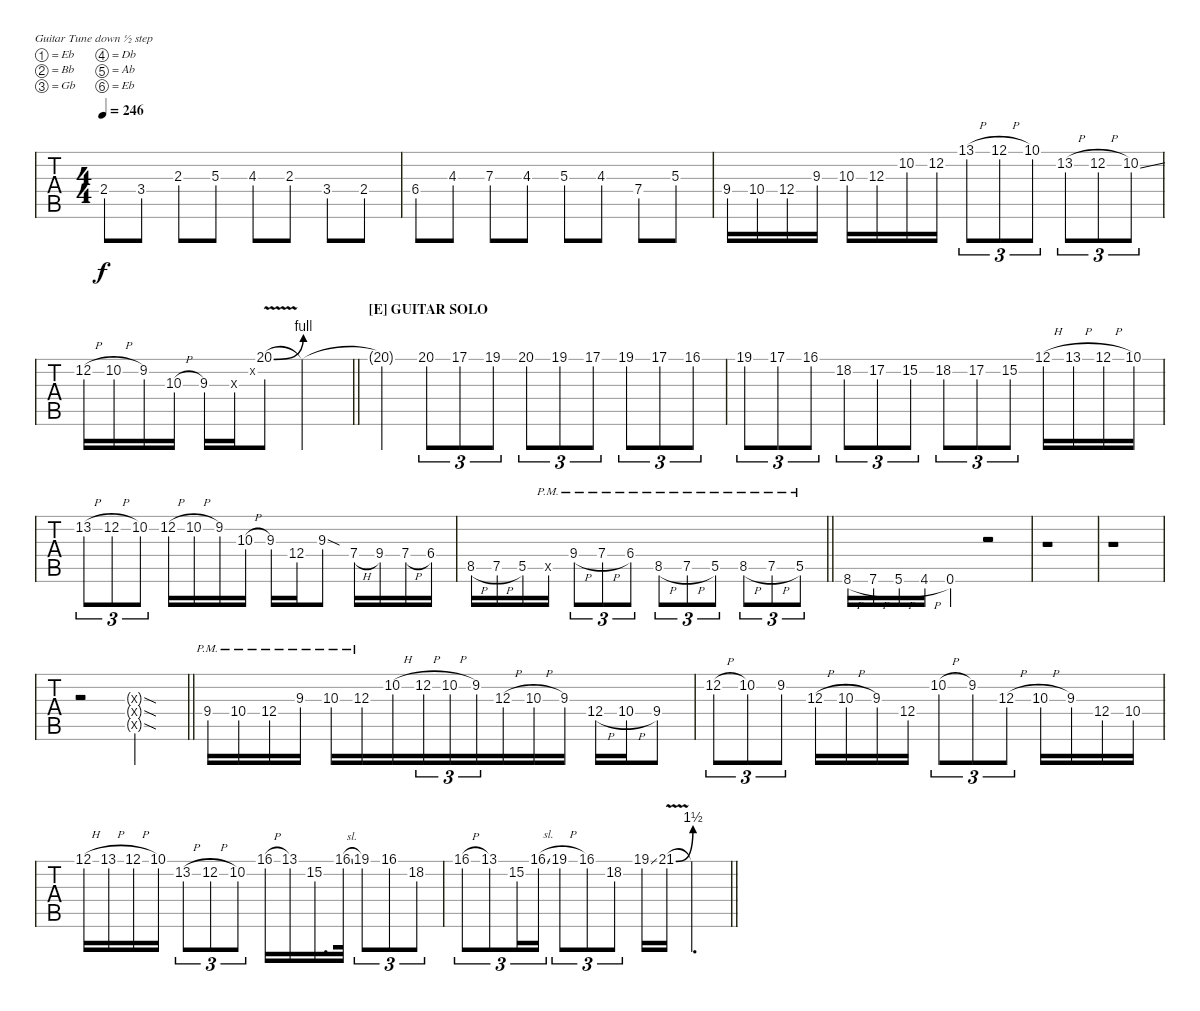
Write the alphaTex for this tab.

\bracketExtendMode groupsimilarinstruments
\singleTrackTrackNamePolicy hidden
\multiTrackTrackNamePolicy hidden
\firstSystemTrackNameOrientation horizontal
\otherSystemsTrackNameOrientation horizontal
\defaultBarNumberDisplay Hide
\track ("Rhythm Guitar" "E-Gt") {instrument overdrivenguitar}
\staff {tabs}
\tuning (Eb4 Bb3 Gb3 Db3 Ab2 Eb2)
\ts (4 4)
\tempo 246
\clef g2
\ks c
2.4.8{dy f} 3.4.8 2.3.8 5.3.8 4.3.8 2.3.8 3.4.8 2.4.8 |
6.4.8 4.3.8 7.3.8 4.3.8 5.3.8 4.3.8 7.4.8 5.3.8 |
9.4.16 10.4.16 12.4.16 9.3.16 10.3.16 12.3.16 10.2.16 12.2.16 13.1{h}.8{tu (3 2)} 12.1{h}.8{tu (3 2)} 10.1.8{tu (3 2)} 13.2{h}.8{tu (3 2)} 12.2{h}.8{tu (3 2)} 10.2{ss}.8{tu (3 2)} |
\barLineRight lightlight
12.2{h}.16 10.2{h}.16 9.2.16 10.3{h}.16 9.3.16 0.3{x}.16 18.2{x}.8{gr onbeat} 20.1{be (bend 0 0 60 4) v}.8 20.1{be (hold 0 0 60 0) v t}.2 |
\section ("E" "GUITAR SOLO")
20.1{be (hold 0 0 60 0) v t}.4 20.1.8{tu (3 2)} 17.1.8{tu (3 2)} 19.1.8{tu (3 2)} 20.1.8{tu (3 2)} 19.1.8{tu (3 2)} 17.1.8{tu (3 2)} 19.1.8{tu (3 2)} 17.1.8{tu (3 2)} 16.1.8{tu (3 2)} |
19.1.8{tu (3 2)} 17.1.8{tu (3 2)} 16.1.8{tu (3 2)} 18.2.8{tu (3 2)} 17.2.8{tu (3 2)} 15.2.8{tu (3 2)} 18.2.8{tu (3 2)} 17.2.8{tu (3 2)} 15.2.8{tu (3 2)} 12.1{h}.16 13.1{h}.16 12.1{h}.16 10.1.16 |
13.2{h}.8{tu (3 2)} 12.2{h}.8{tu (3 2)} 10.2.8{tu (3 2)} 12.2{h}.16 10.2{h}.16 9.2.16 10.3{h}.16 9.3.16 12.4.16 9.3{sod}.8 7.4{h}.16 9.4.16 7.4{h}.16 6.4.16 |
\barLineRight lightlight
8.5{h}.16 7.5{h}.16 5.5.16 0.5{pm x}.16 9.4{h pm}.8{tu (3 2)} 7.4{h pm}.8{tu (3 2)} 6.4{pm}.8{tu (3 2)} 8.5{h pm}.8{tu (3 2)} 7.5{h pm}.8{tu (3 2)} 5.5{pm}.8{tu (3 2)} 8.5{h pm}.8{tu (3 2)} 7.5{h pm}.8{tu (3 2)} 5.5{pm}.8{tu (3 2)} |
8.6{h}.16 7.6{h}.16 5.6{h}.16 4.6{h}.16 0.6.4 r.2 |
r.1 |
r.1 |
\barLineRight lightlight
r.2 (12.3{sod g x} 12.4{sod g x} 12.5{sod g x}).2 |
9.4{pm}.16 10.4{pm}.16 12.4{pm}.16 9.3{pm}.16 10.3{pm}.16 12.3{pm}.16 10.2{h}.16{beam merge} 12.2{h}.16{tu (3 2)} 10.2{h}.16{tu (3 2)} 9.2.16{tu (3 2) beam merge} 12.3{h}.16 10.3{h}.16 9.3.16 12.4{h}.16 10.4{h}.16 9.4.8 |
12.2{h}.8{tu (3 2)} 10.2.8{tu (3 2)} 9.2.8{tu (3 2)} 12.3{h}.16 10.3{h}.16 9.3.16 12.4.16 10.2{h}.8{tu (3 2)} 9.2.8{tu (3 2)} 12.3{h}.8{tu (3 2)} 10.3{h}.16 9.3.16 12.4.16 10.4.16 |
12.1{h}.16 13.1{h}.16 12.1{h}.16 10.1.16 13.2{h}.8{tu (3 2)} 12.2{h}.8{tu (3 2)} 10.2.8{tu (3 2)} 16.1{h}.16 13.1.16 15.2.16{d} 16.1{sl}.32 19.1.8{tu (3 2)} 16.1.8{tu (3 2)} 18.2.8{tu (3 2)} |
\barLineRight lightlight
16.1{h}.8{tu (3 2)} 13.1.8{tu (3 2)} 15.2.16{tu (3 2)} 16.1{sl}.16{tu (3 2) beam split} 19.1{h}.8{tu (3 2)} 16.1.8{tu (3 2)} 18.2.8{tu (3 2)} 19.1{ss}.16 21.1{be (bend 0 0 60 6) v}.16 21.1{be (hold 0 0 60 0) v t}.4{d}
